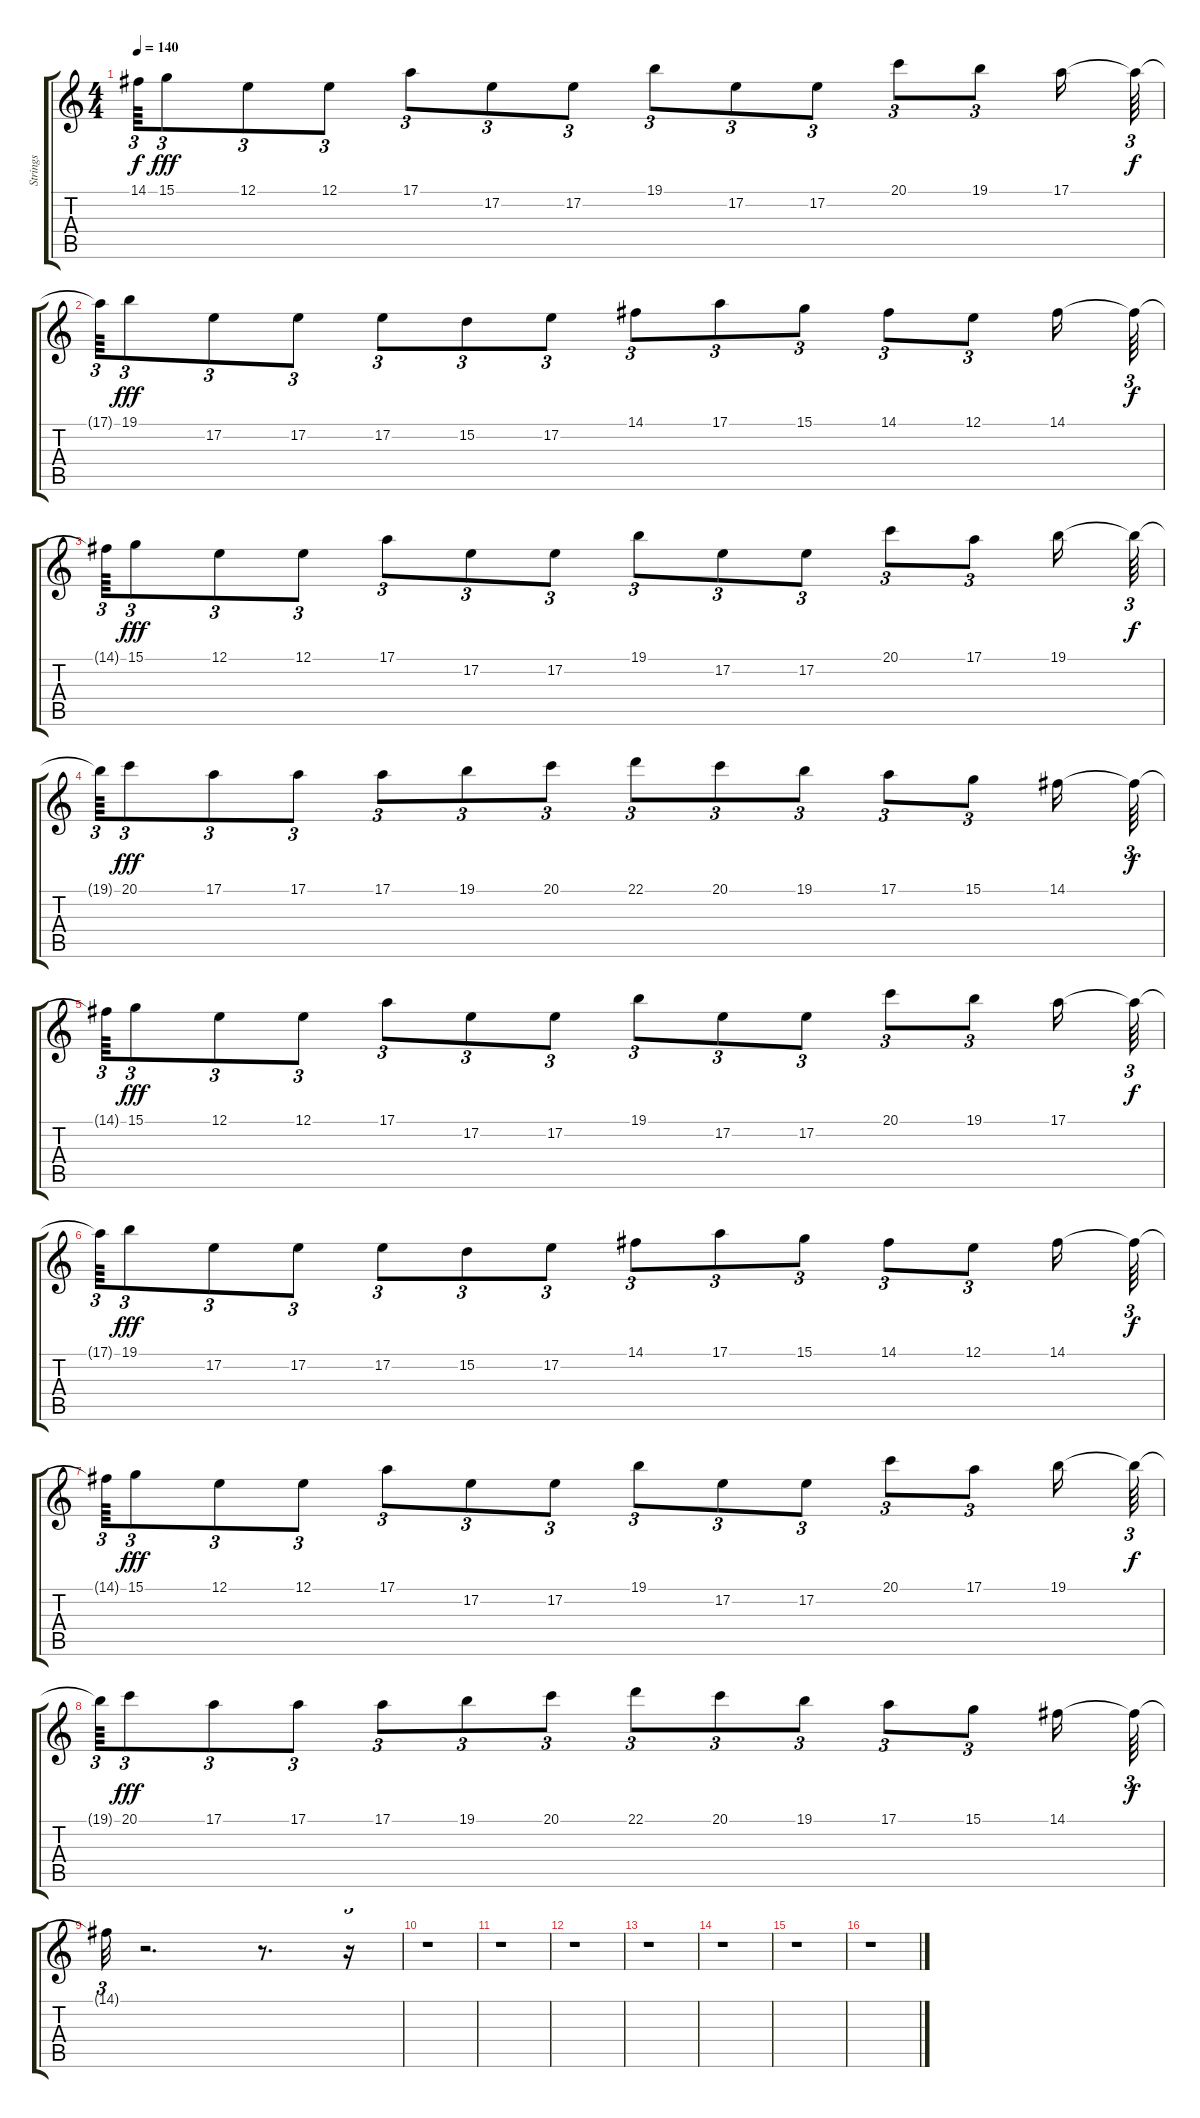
\track ("Strings" "Strings") {instrument stringensemble1}
\staff {score tabs}
\tuning (E4 B3 G3 D3 A2 E2) {hide}
\ts (4 4)
\tempo 140
\clef g2
\ks c
14.1{t}.64{tu (3 2) dy f} 15.1.8{tu (3 2) dy fff} 12.1.8{tu (3 2)} 12.1.8{tu (3 2)} 17.1.8{tu (3 2)} 17.2.8{tu (3 2)} 17.2.8{tu (3 2)} 19.1.8{tu (3 2)} 17.2.8{tu (3 2)} 17.2.8{tu (3 2)} 20.1.8{tu (3 2)} 19.1.8{tu (3 2)} 17.1.16 17.1{t}.64{tu (3 2) dy f} |
17.1{t}.64{tu (3 2)} 19.1.8{tu (3 2) dy fff} 17.2.8{tu (3 2)} 17.2.8{tu (3 2)} 17.2.8{tu (3 2)} 15.2.8{tu (3 2)} 17.2.8{tu (3 2)} 14.1.8{tu (3 2)} 17.1.8{tu (3 2)} 15.1.8{tu (3 2)} 14.1.8{tu (3 2)} 12.1.8{tu (3 2)} 14.1.16 14.1{t}.64{tu (3 2) dy f} |
14.1{t}.64{tu (3 2)} 15.1.8{tu (3 2) dy fff} 12.1.8{tu (3 2)} 12.1.8{tu (3 2)} 17.1.8{tu (3 2)} 17.2.8{tu (3 2)} 17.2.8{tu (3 2)} 19.1.8{tu (3 2)} 17.2.8{tu (3 2)} 17.2.8{tu (3 2)} 20.1.8{tu (3 2)} 17.1.8{tu (3 2)} 19.1.16 19.1{t}.64{tu (3 2) dy f} |
19.1{t}.64{tu (3 2)} 20.1.8{tu (3 2) dy fff} 17.1.8{tu (3 2)} 17.1.8{tu (3 2)} 17.1.8{tu (3 2)} 19.1.8{tu (3 2)} 20.1.8{tu (3 2)} 22.1.8{tu (3 2)} 20.1.8{tu (3 2)} 19.1.8{tu (3 2)} 17.1.8{tu (3 2)} 15.1.8{tu (3 2)} 14.1.16 14.1{t}.64{tu (3 2) dy f} |
14.1{t}.64{tu (3 2)} 15.1.8{tu (3 2) dy fff} 12.1.8{tu (3 2)} 12.1.8{tu (3 2)} 17.1.8{tu (3 2)} 17.2.8{tu (3 2)} 17.2.8{tu (3 2)} 19.1.8{tu (3 2)} 17.2.8{tu (3 2)} 17.2.8{tu (3 2)} 20.1.8{tu (3 2)} 19.1.8{tu (3 2)} 17.1.16 17.1{t}.64{tu (3 2) dy f} |
17.1{t}.64{tu (3 2)} 19.1.8{tu (3 2) dy fff} 17.2.8{tu (3 2)} 17.2.8{tu (3 2)} 17.2.8{tu (3 2)} 15.2.8{tu (3 2)} 17.2.8{tu (3 2)} 14.1.8{tu (3 2)} 17.1.8{tu (3 2)} 15.1.8{tu (3 2)} 14.1.8{tu (3 2)} 12.1.8{tu (3 2)} 14.1.16 14.1{t}.64{tu (3 2) dy f} |
14.1{t}.64{tu (3 2)} 15.1.8{tu (3 2) dy fff} 12.1.8{tu (3 2)} 12.1.8{tu (3 2)} 17.1.8{tu (3 2)} 17.2.8{tu (3 2)} 17.2.8{tu (3 2)} 19.1.8{tu (3 2)} 17.2.8{tu (3 2)} 17.2.8{tu (3 2)} 20.1.8{tu (3 2)} 17.1.8{tu (3 2)} 19.1.16 19.1{t}.64{tu (3 2) dy f} |
19.1{t}.64{tu (3 2)} 20.1.8{tu (3 2) dy fff} 17.1.8{tu (3 2)} 17.1.8{tu (3 2)} 17.1.8{tu (3 2)} 19.1.8{tu (3 2)} 20.1.8{tu (3 2)} 22.1.8{tu (3 2)} 20.1.8{tu (3 2)} 19.1.8{tu (3 2)} 17.1.8{tu (3 2)} 15.1.8{tu (3 2)} 14.1.16 14.1{t}.64{tu (3 2) dy f} |
14.1{t}.32{tu (3 2)} r.2{d} r.8{d} r.16{tu (3 2)} |
r.1 |
r.1 |
r.1 |
r.1 |
r.1 |
r.1 |
r.1
